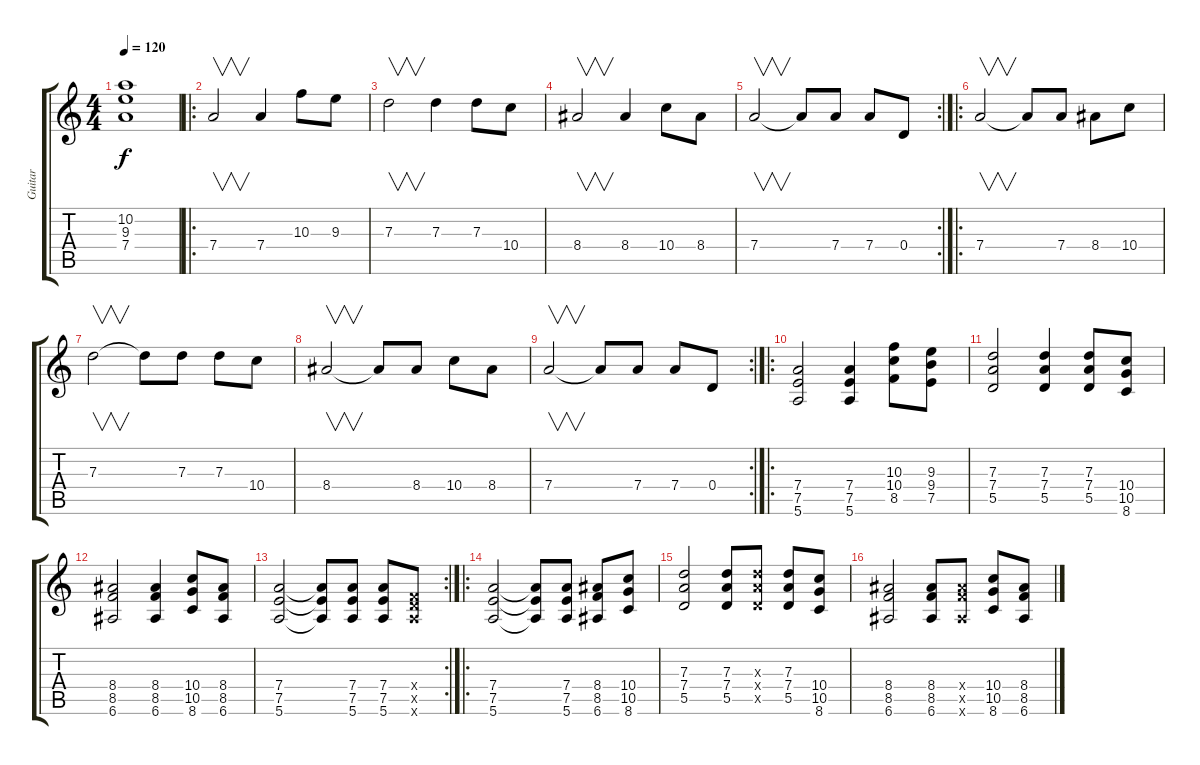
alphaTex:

\track ("Guitar" "Guitar") {instrument distortionguitar}
\staff {score tabs}
\tuning (E4 B3 G3 D3 A2 E2) {hide}
\ts (4 4)
\tempo 120
\clef g2
\ks c
(10.2{t} 9.3{t} 7.4{t}).1{dy f} |
\ro
7.4.2{v instrument distortionguitar} 7.4.4 10.3.8 9.3.8 |
7.3.2{v} 7.3.4 7.3.8 10.4.8 |
8.4.2{v} 8.4.4 10.4.8 8.4.8 |
\rc 2
7.4.2{v} 7.4{t}.8 7.4.8 7.4.8 0.4.8 |
\ro
7.4.2{v instrument distortionguitar} 7.4{t}.8 7.4.8 8.4.8 10.4.8 |
7.3.2{v} 7.3{t}.8 7.3.8 7.3.8 10.4.8 |
8.4.2{v} 8.4{t}.8 8.4.8 10.4.8 8.4.8 |
\rc 2
7.4.2{v} 7.4{t}.8 7.4.8 7.4.8 0.4.8 |
\ro
(7.4 7.5 5.6).2{instrument distortionguitar} (7.4 7.5 5.6).4 (10.3 10.4 8.5).8 (9.3 9.4 7.5).8 |
(7.3 7.4 5.5).2 (7.3 7.4 5.5).4 (7.3 7.4 5.5).8 (10.4 10.5 8.6).8 |
(8.4 8.5 6.6).2 (8.4 8.5 6.6).4 (10.4 10.5 8.6).8 (8.4 8.5 6.6).8 |
\rc 2
(7.4 7.5 5.6).2 (7.4{t} 7.5{t} 5.6{t}).8 (7.4 7.5 5.6).8 (7.4 7.5 5.6).8 (0.4{x} 8.5{x} 5.6{x}).8 |
\ro
(7.4 7.5 5.6).2{instrument distortionguitar} (7.4{t} 7.5{t} 5.6{t}).8 (7.4 7.5 5.6).8 (8.4 8.5 6.6).8 (10.4 10.5 8.6).8 |
(7.3 7.4 5.5).2 (7.3 7.4 5.5).8 (7.3{x} 7.4{x} 5.5{x}).8 (7.3 7.4 5.5).8 (10.4 10.5 8.6).8 |
(8.4 8.5 6.6).2 (8.4 8.5 6.6).8 (8.4{x} 8.5{x} 6.6{x}).8 (10.4 10.5 8.6).8 (8.4 8.5 6.6).8
